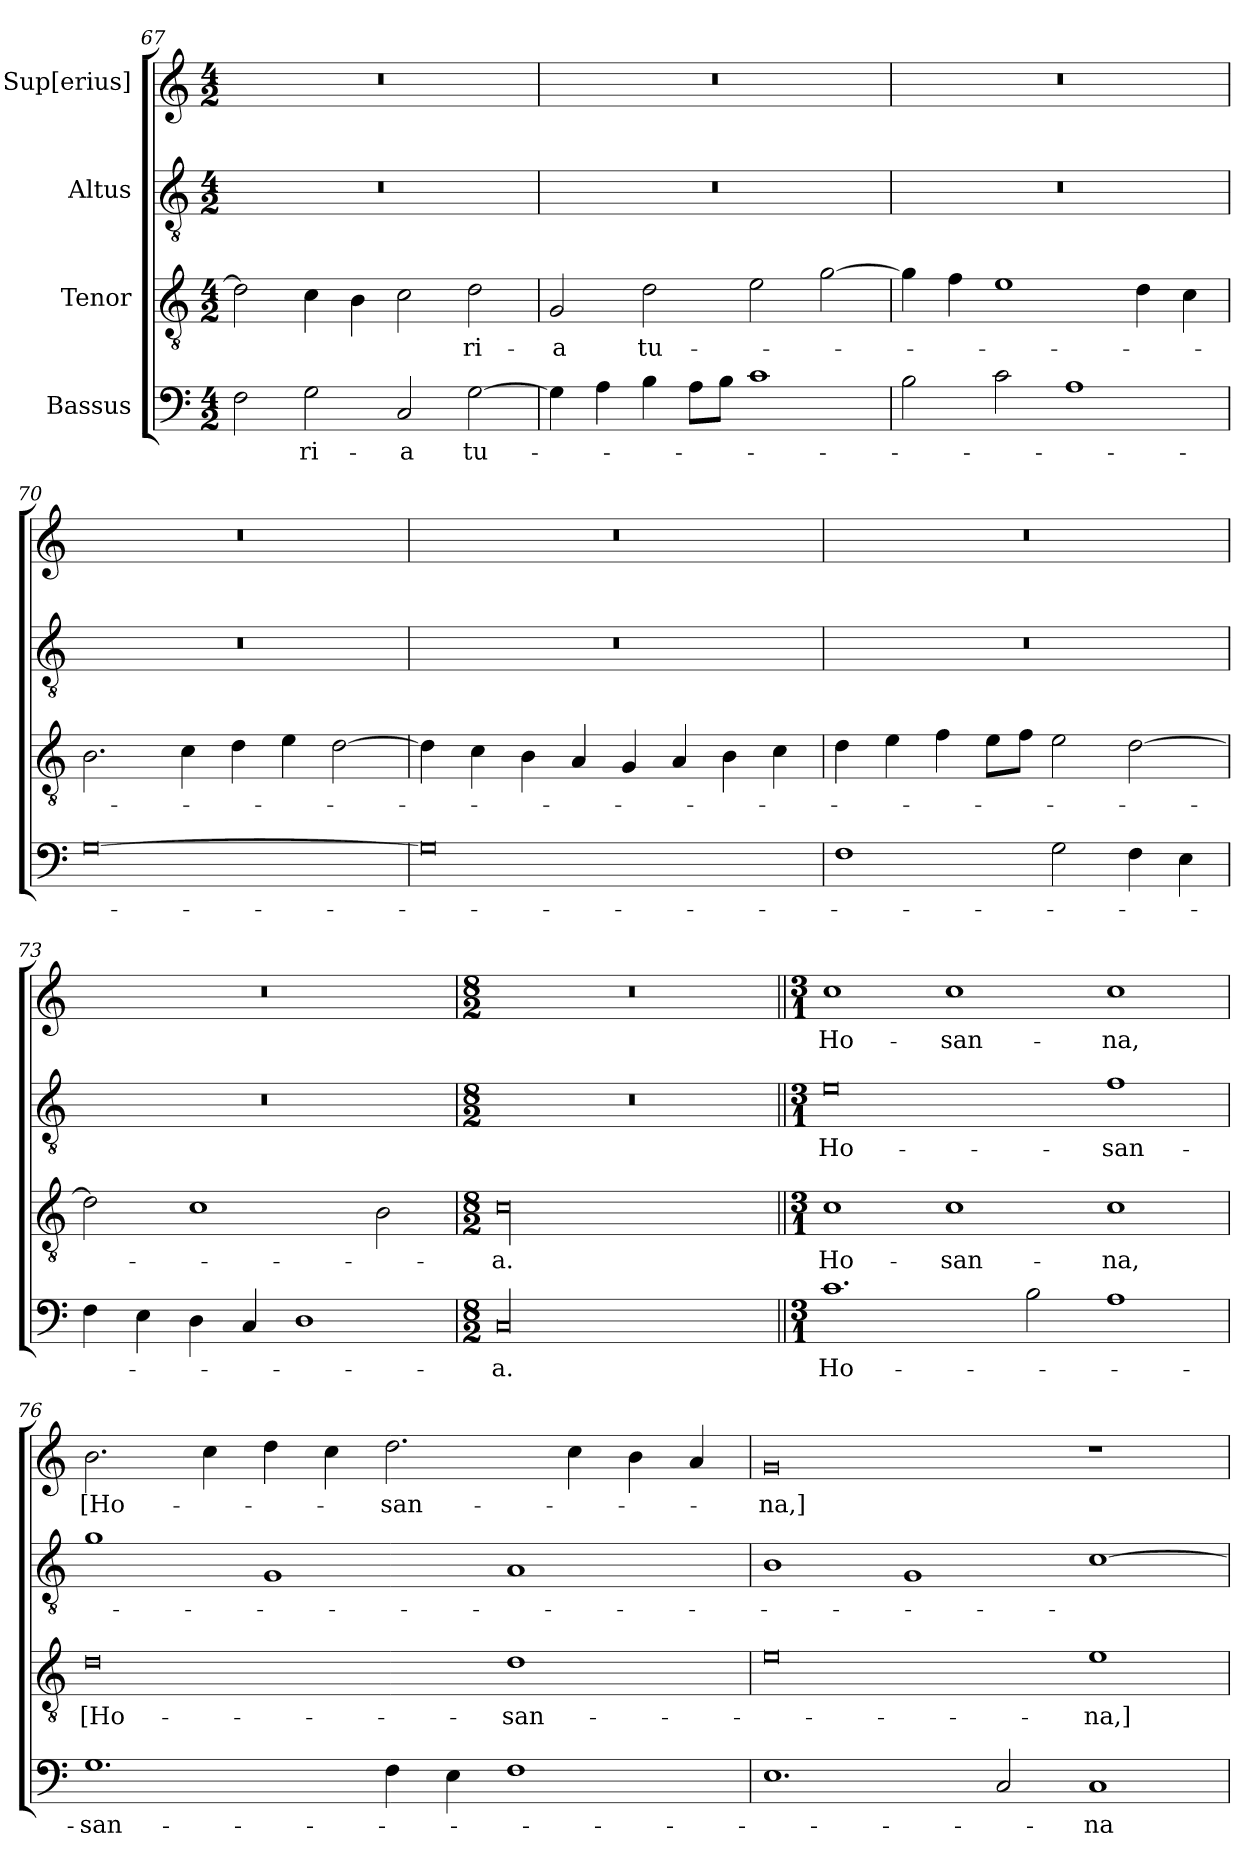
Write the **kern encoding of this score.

**kern	**text	**kern	**text	**kern	**text	**kern	**text
*part4	*part4	*part3	*part3	*part2	*part2	*part1	*part1
*staff4	*staff4	*staff3	*staff3	*staff2	*staff2	*staff1	*staff1
*I"Bassus	*	*I"Tenor	*	*I"Altus	*	*I"Sup[erius]	*
*clefF4	*	*clefGv2	*	*clefGv2	*	*clefG2	*
*k[]	*	*k[]	*	*k[]	*	*k[]	*
*M4/2	*	*M4/2	*	*M4/2	*	*M4/2	*
=67	=67	=67	=67	=67	=67	=67	=67
2F\	.	2d\]	.	0r	.	0r	.
2G\	-ri-	4c\	.	.	.	.	.
.	.	4B\	.	.	.	.	.
2C/	-a	2c\	.	.	.	.	.
[2G\	tu-	2d\	-ri-	.	.	.	.
=68	=68	=68	=68	=68	=68	=68	=68
4G\]	.	2G/	-a	0r	.	0r	.
4A\	.	.	.	.	.	.	.
4B\	.	2d\	tu-	.	.	.	.
8A\L	.	.	.	.	.	.	.
8B\J	.	.	.	.	.	.	.
1c\	.	2e\	.	.	.	.	.
.	.	[2g\	.	.	.	.	.
=69	=69	=69	=69	=69	=69	=69	=69
2B\	.	4g\]	.	0r	.	0r	.
.	.	4f\	.	.	.	.	.
2c\	.	1e\	.	.	.	.	.
1A\	.	.	.	.	.	.	.
.	.	4d\	.	.	.	.	.
.	.	4c\	.	.	.	.	.
=70	=70	=70	=70	=70	=70	=70	=70
[0G\	.	2.B\	.	0r	.	0r	.
.	.	4c\	.	.	.	.	.
.	.	4d\	.	.	.	.	.
.	.	4e\	.	.	.	.	.
.	.	[2d\	.	.	.	.	.
=71	=71	=71	=71	=71	=71	=71	=71
0G\]	.	4d\]	.	0r	.	0r	.
.	.	4c\	.	.	.	.	.
.	.	4B\	.	.	.	.	.
.	.	4A/	.	.	.	.	.
.	.	4G/	.	.	.	.	.
.	.	4A/	.	.	.	.	.
.	.	4B\	.	.	.	.	.
.	.	4c\	.	.	.	.	.
=72	=72	=72	=72	=72	=72	=72	=72
1F\	.	4d\	.	0r	.	0r	.
.	.	4e\	.	.	.	.	.
.	.	4f\	.	.	.	.	.
.	.	8e\L	.	.	.	.	.
.	.	8f\J	.	.	.	.	.
2G\	.	2e\	.	.	.	.	.
4F\	.	[2d\	.	.	.	.	.
4E\	.	.	.	.	.	.	.
=73	=73	=73	=73	=73	=73	=73	=73
4F\	.	2d\]	.	0r	.	0r	.
4E\	.	.	.	.	.	.	.
4D\	.	1c\	.	.	.	.	.
4C/	.	.	.	.	.	.	.
1D\	.	.	.	.	.	.	.
.	.	2B\	.	.	.	.	.
=74	=74	=74	=74	=74	=74	=74	=74
*M8/2	*	*M8/2	*	*M8/2	*	*M8/2	*
00C/	-a.	00c\	-a.	00r	.	00r	.
=75||	=75||	=75||	=75||	=75||	=75||	=75||	=75||
*M3/1	*	*M3/1	*	*M3/1	*	*M3/1	*
1.c\	Ho-	1c\	Ho-	0e\	Ho-	1cc\	Ho-
.	.	1c\	-san-	.	.	1cc\	-san-
2B\	.	.	.	.	.	.	.
1A\	.	1c\	-na,	1f\	-san-	1cc\	-na,
=76	=76	=76	=76	=76	=76	=76	=76
1.G\	-san-	0d\	[Ho-	1g\	.	2.b\	[Ho-
.	.	.	.	.	.	4cc\	.
.	.	.	.	1G/	.	4dd\	.
.	.	.	.	.	.	4cc\	.
4F\	.	.	.	.	.	2.dd\	-san-
4E\	.	.	.	.	.	.	.
1F\	.	1d\	-san-	1A/	.	.	.
.	.	.	.	.	.	4cc\	.
.	.	.	.	.	.	4b\	.
.	.	.	.	.	.	4a/	.
=77	=77	=77	=77	=77	=77	=77	=77
1.E\	.	0e\	.	1B\	.	0g/	-na,]
.	.	.	.	1G/	.	.	.
2C/	.	.	.	.	.	.	.
1C/	-na	1e\	-na,]	[1c\	.	1r	.
=	=	=	=	=	=	=	=
*-	*-	*-	*-	*-	*-	*-	*-
